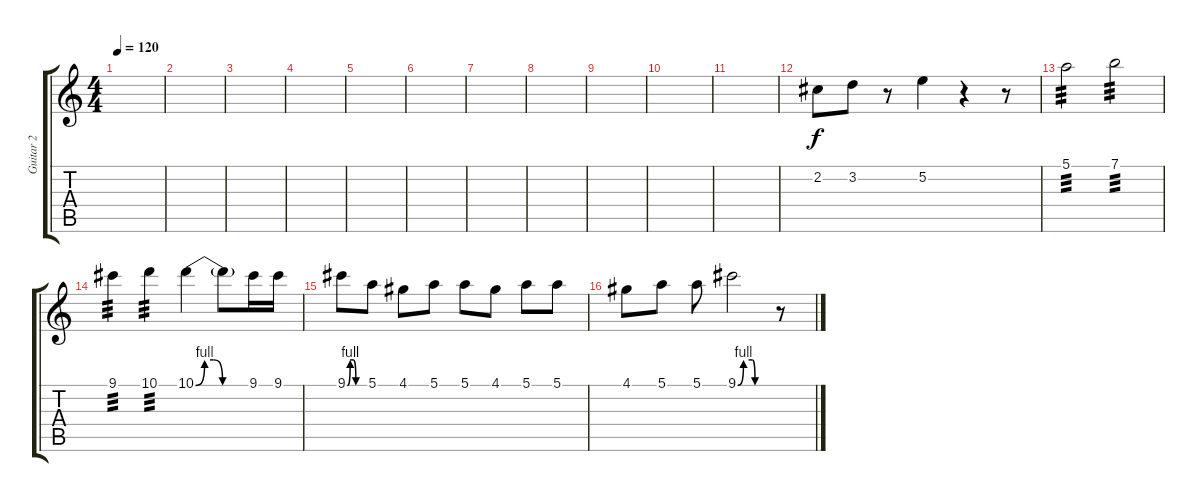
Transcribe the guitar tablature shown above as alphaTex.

\track ("Guitar 2" "Guitar 2") {instrument distortionguitar}
\staff {score tabs}
\tuning (E4 B3 G3 D3 A2 E2) {hide}
\ts (4 4)
\tempo 120
\clef g2
\ks c
|
|
|
|
|
|
|
|
|
|
|
2.2.8 3.2.8 r.8 5.2.4 r.4 r.8 |
5.1.2{tp 3} 7.1.2{tp 3} |
9.1.4{tp 3} 10.1.4{tp 3} 10.1{be (custom 0 0 10 4 20 4 30 0 60 0)}.4 10.1{t}.8 9.1.16 9.1.16 |
9.1{be (custom 0 0 10 4 20 4 30 0 60 0)}.8 5.1.8 4.1.8 5.1.8 5.1.8 4.1.8 5.1.8 5.1.8 |
4.1.8 5.1.8 5.1.8 9.1{be (custom 0 0 10 4 25 4 30 0 60 0)}.2 r.8
